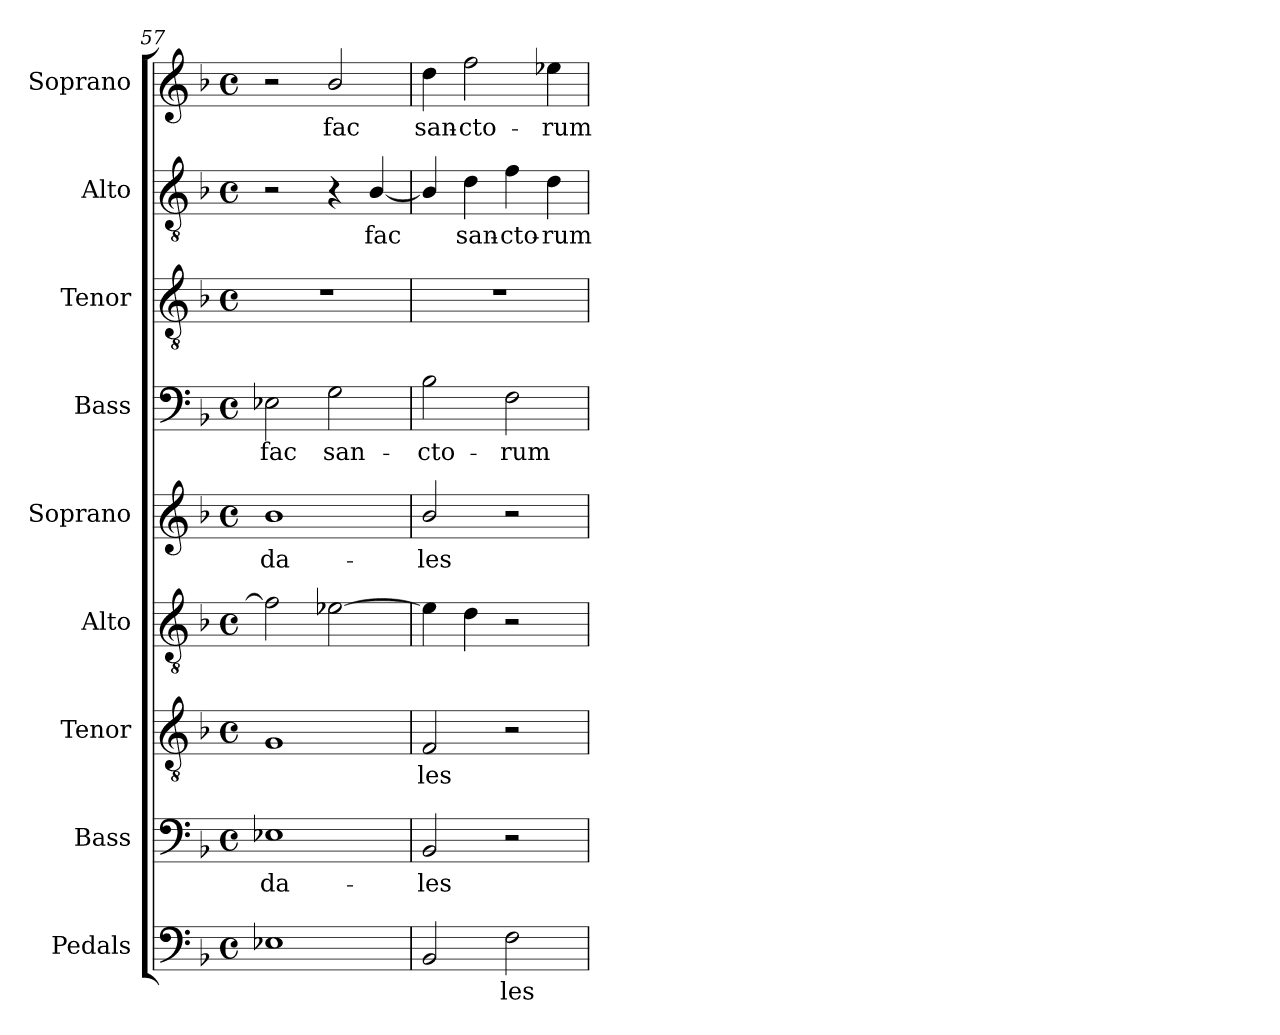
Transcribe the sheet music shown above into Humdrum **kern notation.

**kern	**text	**kern	**text	**kern	**text	**kern	**kern	**text	**kern	**text	**kern	**kern	**text	**kern	**text
*part9	*part9	*part8	*part8	*part7	*part7	*part6	*part5	*part5	*part4	*part4	*part3	*part2	*part2	*part1	*part1
*staff9	*staff9	*staff8	*staff8	*staff7	*staff7	*staff6	*staff5	*staff5	*staff4	*staff4	*staff3	*staff2	*staff2	*staff1	*staff1
*I"Pedals	*	*I"Bass	*	*I"Tenor	*	*I"Alto	*I"Soprano	*	*I"Bass	*	*I"Tenor	*I"Alto	*	*I"Soprano	*
*I'Ped.	*	*I'B.	*	*I'T.	*	*I'A.	*I'S.	*	*I'B.	*	*I'T.	*I'A.	*	*I'S.	*
!!LO:PB:g=z
*clefF4	*	*clefF4	*	*clefGv2	*	*clefGv2	*clefG2	*	*clefF4	*	*clefGv2	*clefGv2	*	*clefG2	*
*	*	*	*	*ITrd7c12	*	*ITrd7c12	*	*	*	*	*ITrd7c12	*ITrd7c12	*	*	*
*k[b-]	*	*k[b-]	*	*k[b-]	*	*k[b-]	*k[b-]	*	*k[b-]	*	*k[b-]	*k[b-]	*	*k[b-]	*
*F:	*	*F:	*	*F:	*	*F:	*F:	*	*F:	*	*F:	*F:	*	*F:	*
*M4/4	*	*M4/4	*	*M4/4	*	*M4/4	*M4/4	*	*M4/4	*	*M4/4	*M4/4	*	*M4/4	*
*met(c)	*	*met(c)	*	*met(c)	*	*met(c)	*met(c)	*	*met(c)	*	*met(c)	*met(c)	*	*met(c)	*
=57	=57	=57	=57	=57	=57	=57	=57	=57	=57	=57	=57	=57	=57	=57	=57
!	!	!	!LO:LY:b:color=#000000	!	!	!	!	!	!	!	!	!	!	!	!
!	!	!	!	!	!	!	!	!LO:LY:b:color=#000000	!	!	!	!	!	!	!
!	!	!	!	!	!	!	!	!	!	!LO:LY:b:color=#000000	!	!	!	!	!
1E-Xi	.	1E-Xi	-da-	1GGi	.	2Fi\]	1b-i	-da-	2E-Xi\	fac	1r	2r	.	2r	.
!	!	!	!	!	!	!	!	!	!	!LO:LY:b:color=#000000	!	!	!	!	!
!	!	!	!	!	!	!	!	!	!	!	!	!	!	!	!LO:LY:b:color=#000000
.	.	.	.	.	.	[2E-Xi\	.	.	2Gi\	san-	.	4r	.	2b-i/	fac
!	!	!	!	!	!	!	!	!	!	!	!	!	!LO:LY:b:color=#000000	!	!
.	.	.	.	.	.	.	.	.	.	.	.	[4BB-i/	fac	.	.
=58	=58	=58	=58	=58	=58	=58	=58	=58	=58	=58	=58	=58	=58	=58	=58
!	!	!	!LO:LY:b:color=#000000	!	!	!	!	!	!	!	!	!	!	!	!
!	!	!	!	!	!LO:LY:b:color=#000000	!	!	!	!	!	!	!	!	!	!
!	!	!	!	!	!	!	!	!LO:LY:b:color=#000000	!	!	!	!	!	!	!
!	!	!	!	!	!	!	!	!	!	!LO:LY:b:color=#000000	!	!	!	!	!
!	!	!	!	!	!	!	!	!	!	!	!	!	!	!	!LO:LY:b:color=#000000
2BB-i/	.	2BB-i/	-les	2FFi/	-les	4E-i\]	2b-i/	-les	2B-i\	-cto-	1r	4BB-i/]	.	4ddi\	san-
!	!	!	!	!	!	!	!	!	!	!	!	!	!LO:LY:b:color=#000000	!	!
!	!	!	!	!	!	!	!	!	!	!	!	!	!	!	!LO:LY:b:color=#000000
.	.	.	.	.	.	4Di\	.	.	.	.	.	4Di\	san-	2ffi\	-cto-
!	!LO:LY:a:color=#000000	!	!	!	!	!	!	!	!	!	!	!	!	!	!
!	!	!	!	!	!	!	!	!	!	!LO:LY:b:color=#000000	!	!	!	!	!
!	!	!	!	!	!	!	!	!	!	!	!	!	!LO:LY:b:color=#000000	!	!
2Fi\	-les	2r	.	2r	.	2r	2r	.	2Fi\	-rum	.	4Fi\	-cto-	.	.
!	!	!	!	!	!	!	!	!	!	!	!	!	!LO:LY:b:color=#000000	!	!
!	!	!	!	!	!	!	!	!	!	!	!	!	!	!	!LO:LY:b:color=#000000
.	.	.	.	.	.	.	.	.	.	.	.	4Di\	-rum	4ee-i\	-rum
=	=	=	=	=	=	=	=	=	=	=	=	=	=	=	=
*-	*-	*-	*-	*-	*-	*-	*-	*-	*-	*-	*-	*-	*-	*-	*-
